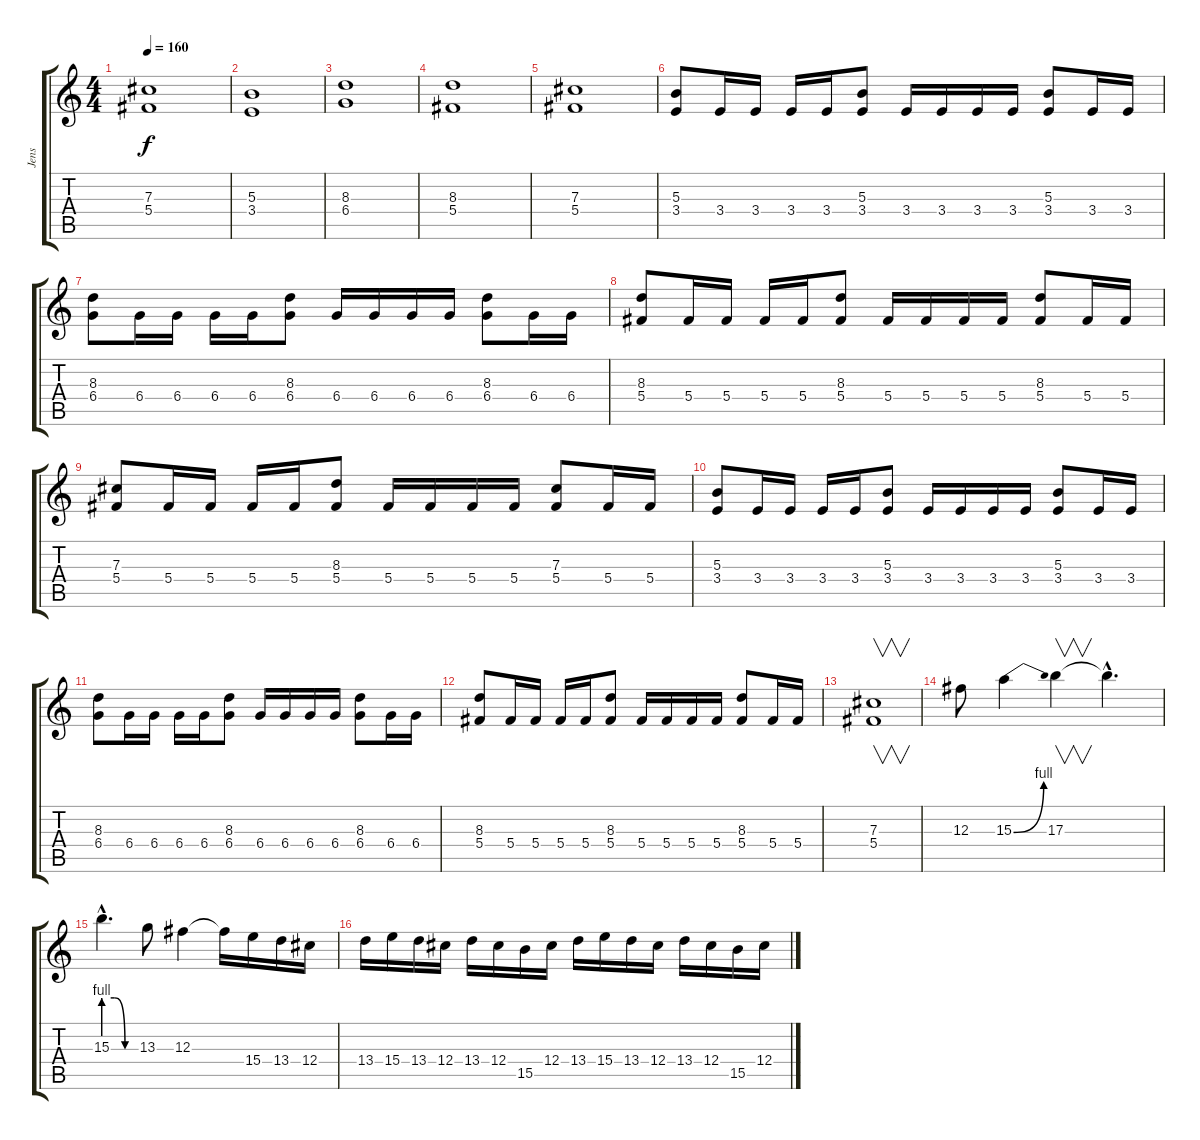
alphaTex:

\track ("Jens " "Jens ") {instrument distortionguitar}
\staff {score tabs}
\tuning (Eb4 Bb3 Gb3 Db3 Ab2 Eb2) {hide}
\ts (4 4)
\tempo 160
\clef g2
\ks c
(7.3 5.4).1{dy f} |
(5.3 3.4).1 |
(8.3 6.4).1 |
(8.3 5.4).1 |
(7.3 5.4).1 |
(5.3 3.4).8 3.4.16 3.4.16 3.4.16 3.4.16 (5.3 3.4).8 3.4.16 3.4.16 3.4.16 3.4.16 (5.3 3.4).8 3.4.16 3.4.16 |
(8.3 6.4).8 6.4.16 6.4.16 6.4.16 6.4.16 (8.3 6.4).8 6.4.16 6.4.16 6.4.16 6.4.16 (8.3 6.4).8 6.4.16 6.4.16 |
(8.3 5.4).8 5.4.16 5.4.16 5.4.16 5.4.16 (8.3 5.4).8 5.4.16 5.4.16 5.4.16 5.4.16 (8.3 5.4).8 5.4.16 5.4.16 |
(7.3 5.4).8 5.4.16 5.4.16 5.4.16 5.4.16 (8.3 5.4).8 5.4.16 5.4.16 5.4.16 5.4.16 (7.3 5.4).8 5.4.16 5.4.16 |
(5.3 3.4).8 3.4.16 3.4.16 3.4.16 3.4.16 (5.3 3.4).8 3.4.16 3.4.16 3.4.16 3.4.16 (5.3 3.4).8 3.4.16 3.4.16 |
(8.3 6.4).8 6.4.16 6.4.16 6.4.16 6.4.16 (8.3 6.4).8 6.4.16 6.4.16 6.4.16 6.4.16 (8.3 6.4).8 6.4.16 6.4.16 |
(8.3 5.4).8 5.4.16 5.4.16 5.4.16 5.4.16 (8.3 5.4).8 5.4.16 5.4.16 5.4.16 5.4.16 (8.3 5.4).8 5.4.16 5.4.16 |
(7.3 5.4).1{v} |
12.3.8 15.3{be (bend 0 0 60 4)}.4 17.3.4{v} 17.3{hac t}.4{d} |
15.3{be (custom 0 4 20 4 40 0 60 0) hac}.4{d} 13.3.8 12.3.4 12.3{t}.16 15.4.16 13.4.16 12.4.16 |
13.4.16 15.4.16 13.4.16 12.4.16 13.4.16 12.4.16 15.5.16 12.4.16 13.4.16 15.4.16 13.4.16 12.4.16 13.4.16 12.4.16 15.5.16 12.4.16
